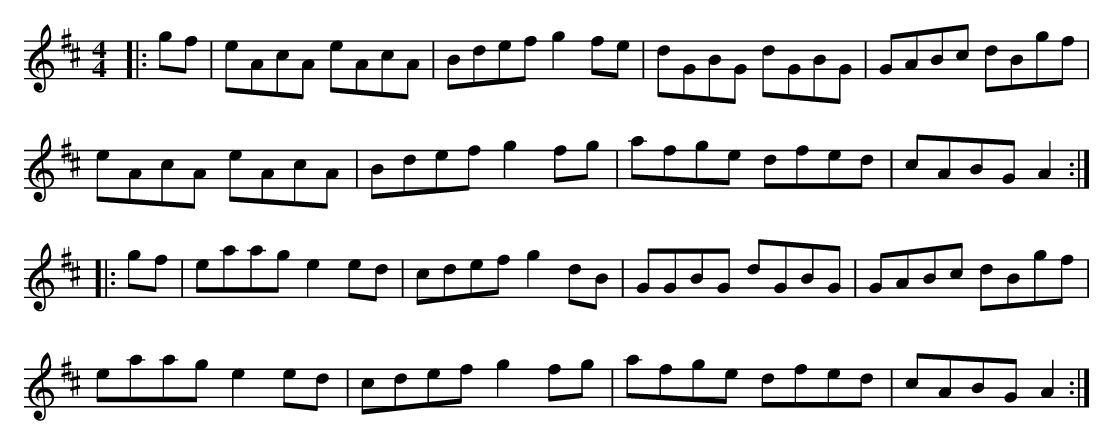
X:1
M:4/4
K:Amix
|:gf|eAcA eAcA|Bdef g2fe|dGBG dGBG|GABc dBgf|
eAcA eAcA|Bdef g2fg|afge dfed|cABG A2:|
|:gf|eaag e2ed|cdef g2dB|GGBG dGBG|GABc dBgf|
eaag e2ed|cdef g2fg|afge dfed|cABG A2:|
